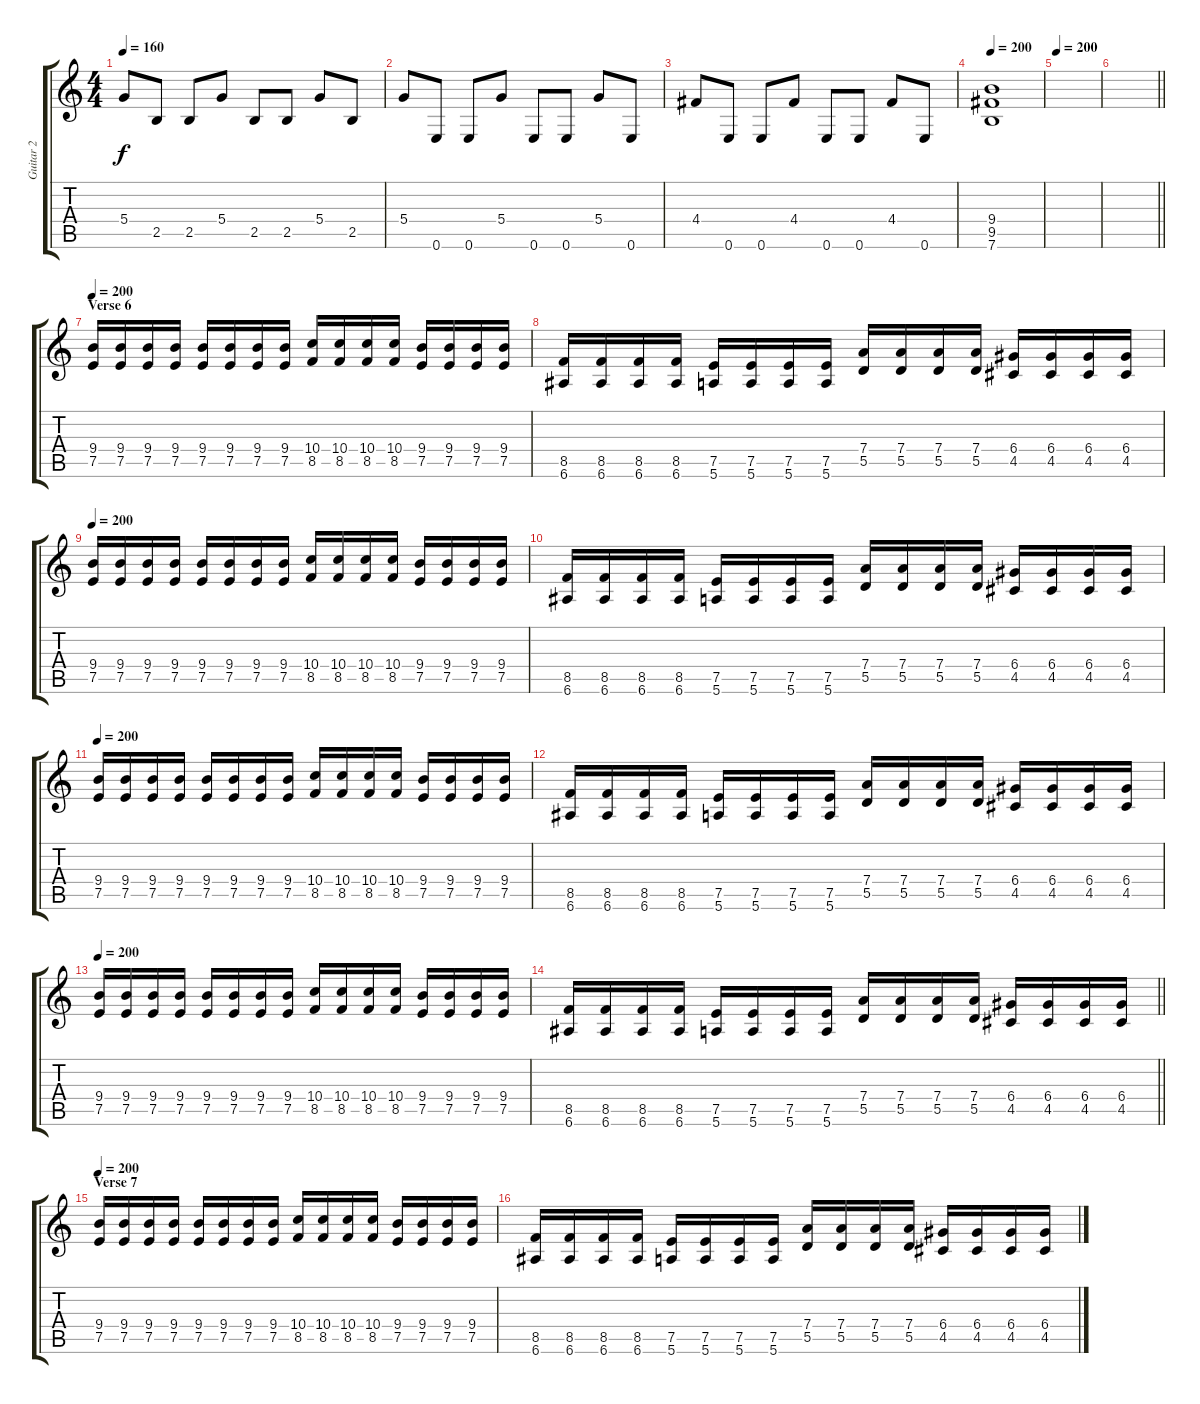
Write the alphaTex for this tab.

\track ("Guitar 2" "Guitar 2") {instrument distortionguitar}
\staff {score tabs}
\tuning (E4 B3 G3 D3 A2 E2) {hide}
\ts (4 4)
\tempo 160
\clef g2
\ks c
5.4.8{dy f} 2.5.8 2.5.8 5.4.8 2.5.8 2.5.8 5.4.8 2.5.8 |
5.4.8 0.6.8 0.6.8 5.4.8 0.6.8 0.6.8 5.4.8 0.6.8 |
4.4.8 0.6.8 0.6.8 4.4.8 0.6.8 0.6.8 4.4.8 0.6.8 |
\tempo 200
(9.4 9.5 7.6).1{volume 3} |
\tempo 200
|
\barLineRight lightlight
|
\section ("" "Verse 6")
\tempo 200
(9.4 7.5).16{volume 15 instrument distortionguitar} (9.4 7.5).16 (9.4 7.5).16 (9.4 7.5).16 (9.4 7.5).16 (9.4 7.5).16 (9.4 7.5).16 (9.4 7.5).16 (10.4 8.5).16 (10.4 8.5).16 (10.4 8.5).16 (10.4 8.5).16 (9.4 7.5).16 (9.4 7.5).16 (9.4 7.5).16 (9.4 7.5).16 |
(8.5 6.6).16 (8.5 6.6).16 (8.5 6.6).16 (8.5 6.6).16 (7.5 5.6).16 (7.5 5.6).16 (7.5 5.6).16 (7.5 5.6).16 (7.4 5.5).16 (7.4 5.5).16 (7.4 5.5).16 (7.4 5.5).16 (6.4 4.5).16 (6.4 4.5).16 (6.4 4.5).16 (6.4 4.5).16 |
\tempo 190
\tempo 200
(9.4 7.5).16{instrument distortionguitar} (9.4 7.5).16 (9.4 7.5).16 (9.4 7.5).16 (9.4 7.5).16 (9.4 7.5).16 (9.4 7.5).16 (9.4 7.5).16 (10.4 8.5).16 (10.4 8.5).16 (10.4 8.5).16 (10.4 8.5).16 (9.4 7.5).16 (9.4 7.5).16 (9.4 7.5).16 (9.4 7.5).16 |
(8.5 6.6).16 (8.5 6.6).16 (8.5 6.6).16 (8.5 6.6).16 (7.5 5.6).16 (7.5 5.6).16 (7.5 5.6).16 (7.5 5.6).16 (7.4 5.5).16 (7.4 5.5).16 (7.4 5.5).16 (7.4 5.5).16 (6.4 4.5).16 (6.4 4.5).16 (6.4 4.5).16 (6.4 4.5).16 |
\tempo 200
(9.4 7.5).16{instrument distortionguitar} (9.4 7.5).16 (9.4 7.5).16 (9.4 7.5).16 (9.4 7.5).16 (9.4 7.5).16 (9.4 7.5).16 (9.4 7.5).16 (10.4 8.5).16 (10.4 8.5).16 (10.4 8.5).16 (10.4 8.5).16 (9.4 7.5).16 (9.4 7.5).16 (9.4 7.5).16 (9.4 7.5).16 |
(8.5 6.6).16 (8.5 6.6).16 (8.5 6.6).16 (8.5 6.6).16 (7.5 5.6).16 (7.5 5.6).16 (7.5 5.6).16 (7.5 5.6).16 (7.4 5.5).16 (7.4 5.5).16 (7.4 5.5).16 (7.4 5.5).16 (6.4 4.5).16 (6.4 4.5).16 (6.4 4.5).16 (6.4 4.5).16 |
\tempo 190
\tempo 200
(9.4 7.5).16{instrument distortionguitar} (9.4 7.5).16 (9.4 7.5).16 (9.4 7.5).16 (9.4 7.5).16 (9.4 7.5).16 (9.4 7.5).16 (9.4 7.5).16 (10.4 8.5).16 (10.4 8.5).16 (10.4 8.5).16 (10.4 8.5).16 (9.4 7.5).16 (9.4 7.5).16 (9.4 7.5).16 (9.4 7.5).16 |
\barLineRight lightlight
(8.5 6.6).16 (8.5 6.6).16 (8.5 6.6).16 (8.5 6.6).16 (7.5 5.6).16 (7.5 5.6).16 (7.5 5.6).16 (7.5 5.6).16 (7.4 5.5).16 (7.4 5.5).16 (7.4 5.5).16 (7.4 5.5).16 (6.4 4.5).16 (6.4 4.5).16 (6.4 4.5).16 (6.4 4.5).16 |
\section ("" "Verse 7")
\tempo 200
(9.4 7.5).16{volume 15 instrument distortionguitar} (9.4 7.5).16 (9.4 7.5).16 (9.4 7.5).16 (9.4 7.5).16 (9.4 7.5).16 (9.4 7.5).16 (9.4 7.5).16 (10.4 8.5).16 (10.4 8.5).16 (10.4 8.5).16 (10.4 8.5).16 (9.4 7.5).16 (9.4 7.5).16 (9.4 7.5).16 (9.4 7.5).16 |
(8.5 6.6).16 (8.5 6.6).16 (8.5 6.6).16 (8.5 6.6).16 (7.5 5.6).16 (7.5 5.6).16 (7.5 5.6).16 (7.5 5.6).16 (7.4 5.5).16 (7.4 5.5).16 (7.4 5.5).16 (7.4 5.5).16 (6.4 4.5).16 (6.4 4.5).16 (6.4 4.5).16 (6.4 4.5).16
